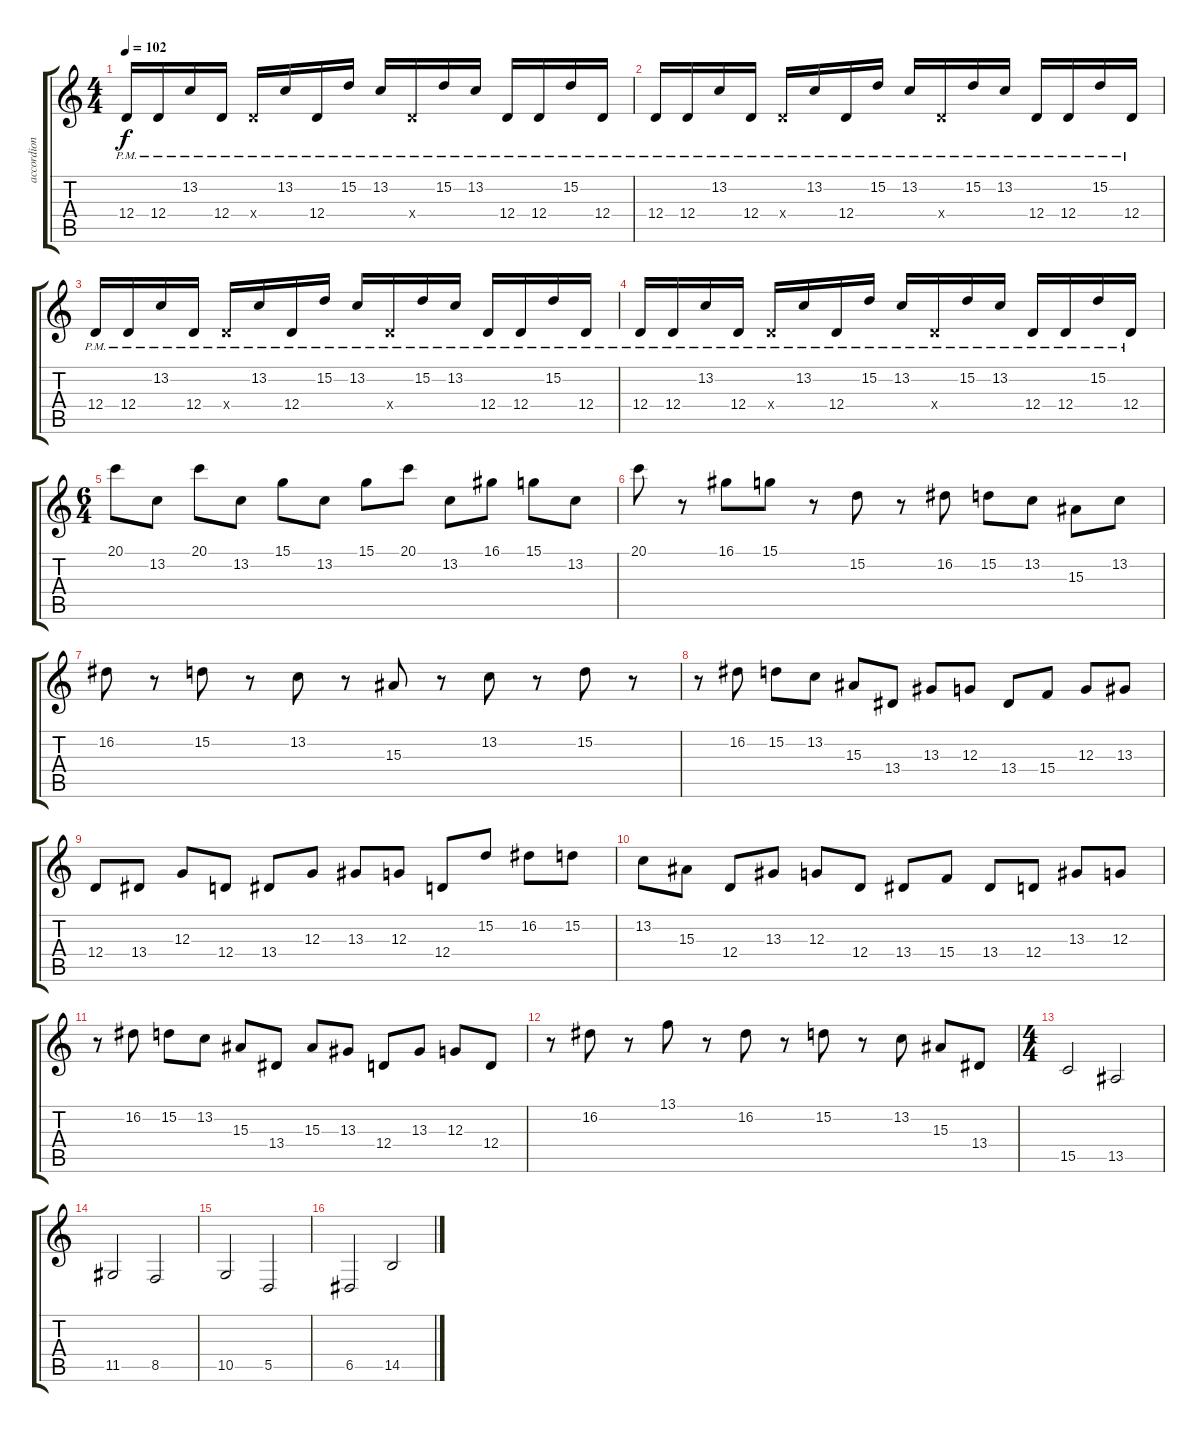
\track ("accordion" "accordion") {instrument accordion}
\staff {score tabs}
\tuning (E4 B3 G3 D3 A2 E2) {hide}
\ts (4 4)
\tempo 102
\clef g2
\ks c
12.4{pm}.16{dy f} 12.4{pm}.16 13.2{pm}.16 12.4{pm}.16 12.4{pm x}.16 13.2{pm}.16 12.4{pm}.16 15.2{pm}.16 13.2{pm}.16 12.4{pm x}.16 15.2{pm}.16 13.2{pm}.16 12.4{pm}.16 12.4{pm}.16 15.2{pm}.16 12.4{pm}.16 |
12.4{pm}.16 12.4{pm}.16 13.2{pm}.16 12.4{pm}.16 12.4{pm x}.16 13.2{pm}.16 12.4{pm}.16 15.2{pm}.16 13.2{pm}.16 12.4{pm x}.16 15.2{pm}.16 13.2{pm}.16 12.4{pm}.16 12.4{pm}.16 15.2{pm}.16 12.4{pm}.16 |
12.4{pm}.16 12.4{pm}.16 13.2{pm}.16 12.4{pm}.16 12.4{pm x}.16 13.2{pm}.16 12.4{pm}.16 15.2{pm}.16 13.2{pm}.16 12.4{pm x}.16 15.2{pm}.16 13.2{pm}.16 12.4{pm}.16 12.4{pm}.16 15.2{pm}.16 12.4{pm}.16 |
12.4{pm}.16 12.4{pm}.16 13.2{pm}.16 12.4{pm}.16 12.4{pm x}.16 13.2{pm}.16 12.4{pm}.16 15.2{pm}.16 13.2{pm}.16 12.4{pm x}.16 15.2{pm}.16 13.2{pm}.16 12.4{pm}.16 12.4{pm}.16 15.2{pm}.16 12.4{pm}.16 |
\ts (6 4)
20.1.8 13.2.8 20.1.8 13.2.8 15.1.8 13.2.8 15.1.8 20.1.8 13.2.8 16.1.8 15.1.8 13.2.8 |
20.1.8 r.8 16.1.8 15.1.8 r.8 15.2.8 r.8 16.2.8 15.2.8 13.2.8 15.3.8 13.2.8 |
16.2.8 r.8 15.2.8 r.8 13.2.8 r.8 15.3.8 r.8 13.2.8 r.8 15.2.8 r.8 |
r.8 16.2.8 15.2.8 13.2.8 15.3.8 13.4.8 13.3.8 12.3.8 13.4.8 15.4.8 12.3.8 13.3.8 |
12.4.8 13.4.8 12.3.8 12.4.8 13.4.8 12.3.8 13.3.8 12.3.8 12.4.8 15.2.8 16.2.8 15.2.8 |
13.2.8 15.3.8 12.4.8 13.3.8 12.3.8 12.4.8 13.4.8 15.4.8 13.4.8 12.4.8 13.3.8 12.3.8 |
r.8 16.2.8 15.2.8 13.2.8 15.3.8 13.4.8 15.3.8 13.3.8 12.4.8 13.3.8 12.3.8 12.4.8 |
r.8 16.2.8 r.8 13.1.8 r.8 16.2.8 r.8 15.2.8 r.8 13.2.8 15.3.8 13.4.8 |
\ts (4 4)
15.5.2 13.5.2 |
11.5.2 8.5.2 |
10.5.2 5.5.2 |
6.5.2 14.5.2
